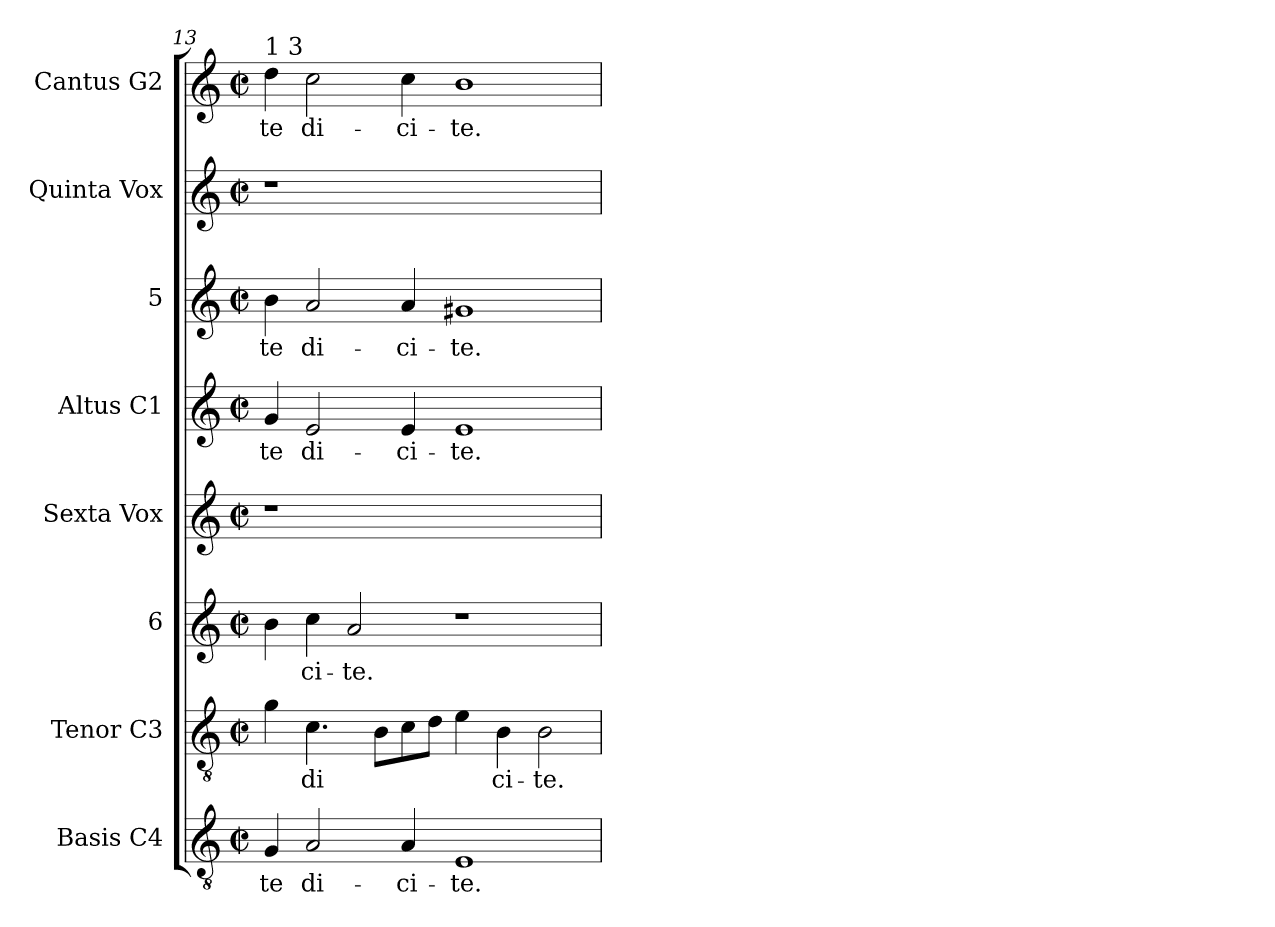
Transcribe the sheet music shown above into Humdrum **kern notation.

**kern	**text	**kern	**text	**kern	**text	**kern	**kern	**text	**kern	**text	**kern	**kern	**text
*part8	*part8	*part7	*part7	*part6	*part6	*part5	*part4	*part4	*part3	*part3	*part2	*part1	*part1
*staff8	*staff8	*staff7	*staff7	*staff6	*staff6	*staff5	*staff4	*staff4	*staff3	*staff3	*staff2	*staff1	*staff1
*I"Basis  C4	*	*I"Tenor  C3	*	*I"6	*	*I"Sexta  Vox	*I"Altus  C1	*	*I"5	*	*I"Quinta  Vox	*I"Cantus  G2	*
*I'B	*	*I'T	*	*	*	*	*I'A	*	*	*	*	*I'C	*
!!LO:LB:g=z
*clefGv2	*	*clefGv2	*	*clefG2	*	*clefG2	*clefG2	*	*clefG2	*	*clefG2	*clefG2	*
*k[]	*	*k[]	*	*k[]	*	*k[]	*k[]	*	*k[]	*	*k[]	*k[]	*
*C:	*	*C:	*	*C:	*	*C:	*C:	*	*C:	*	*C:	*C:	*
*M2/2	*	*M2/2	*	*M2/2	*	*M2/2	*M2/2	*	*M2/2	*	*M2/2	*M2/2	*
*met(c|)	*	*met(c|)	*	*met(c|)	*	*met(c|)	*met(c|)	*	*met(c|)	*	*met(c|)	*met(c|)	*
=13	=13	=13	=13	=13	=13	=13	=13	=13	=13	=13	=13	=13	=13
!	!	!	!	!	!	!	!	!	!	!	!	!LO:TX:a:t=1 3	!
!	!LO:LY:b:cj	!	!LO:LY:b:cj	!	!LO:LY:b:cj	!	!	!LO:LY:b:cj	!	!LO:LY:b:cj	!	!	!LO:LY:b:cj
4G/	-te	4g\	.	4b\	--	1r	4g/	-te	4b\	-te	1r	4dd\	-te
!	!LO:LY:b:cj	!	!LO:LY:b:cj	!	!LO:LY:b:cj	!	!	!LO:LY:b:cj	!	!LO:LY:b:cj	!	!	!LO:LY:b:cj
2A/	di-	4.c\	di-	4cc\	-ci-	.	2e/	di-	2a/	di-	.	2cc\	di-
!	!	!	!	!	!LO:LY:b:cj	!	!	!	!	!	!	!	!
.	.	.	.	2a/	-te.	.	.	.	.	.	.	.	.
!	!	!	!LO:LY:b:cj	!	!	!	!	!	!	!	!	!	!
.	.	8B\L	--	.	.	.	.	.	.	.	.	.	.
!	!LO:LY:b:cj	!	!LO:LY:b:cj	!	!	!	!	!LO:LY:b:cj	!	!LO:LY:b:cj	!	!	!LO:LY:b:cj
4A/	-ci-	8c\	--	.	.	.	4e/	-ci-	4a/	-ci-	.	4cc\	-ci-
!	!	!	!LO:LY:b:cj	!	!	!	!	!	!	!	!	!	!
.	.	8d\J	--	.	.	.	.	.	.	.	.	.	.
!	!LO:LY:b:cj	!	!LO:LY:b:cj	!	!	!	!	!LO:LY:b:cj	!	!LO:LY:b:cj	!	!	!LO:LY:b:cj
1E	-te.	4e\	--	1r	.	1ryy	1e	-te.	1g#X	-te.	1ryy	1b	-te.
!	!	!	!LO:LY:b:cj	!	!	!	!	!	!	!	!	!	!
.	.	4B\	-ci-	.	.	.	.	.	.	.	.	.	.
!	!	!	!LO:LY:b:cj	!	!	!	!	!	!	!	!	!	!
.	.	2B\	-te.	.	.	.	.	.	.	.	.	.	.
=	=	=	=	=	=	=	=	=	=	=	=	=	=
*-	*-	*-	*-	*-	*-	*-	*-	*-	*-	*-	*-	*-	*-
